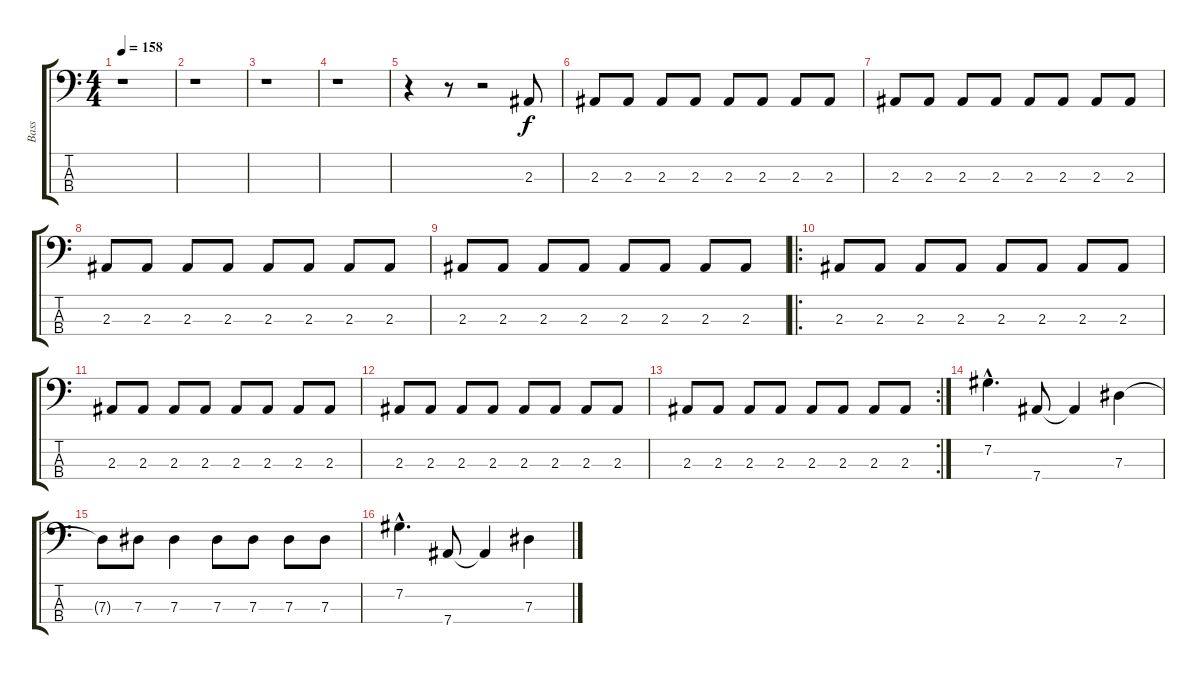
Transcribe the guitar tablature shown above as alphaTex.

\track ("Bass" "Bass") {instrument electricbasspick}
\staff {score tabs}
\tuning (Gb2 Db2 Ab1 Eb1) {hide}
\ts (4 4)
\tempo 158
\clef f4
\ks c
r.1{dy f instrument electricbasspick} |
r.1 |
r.1 |
r.1 |
r.4 r.8 r.2 2.3.8 |
2.3.8 2.3.8 2.3.8 2.3.8 2.3.8 2.3.8 2.3.8 2.3.8 |
2.3.8 2.3.8 2.3.8 2.3.8 2.3.8 2.3.8 2.3.8 2.3.8 |
2.3.8 2.3.8 2.3.8 2.3.8 2.3.8 2.3.8 2.3.8 2.3.8 |
2.3.8 2.3.8 2.3.8 2.3.8 2.3.8 2.3.8 2.3.8 2.3.8 |
\ro
2.3.8 2.3.8 2.3.8 2.3.8 2.3.8 2.3.8 2.3.8 2.3.8 |
2.3.8 2.3.8 2.3.8 2.3.8 2.3.8 2.3.8 2.3.8 2.3.8 |
2.3.8 2.3.8 2.3.8 2.3.8 2.3.8 2.3.8 2.3.8 2.3.8 |
\rc 2
2.3.8 2.3.8 2.3.8 2.3.8 2.3.8 2.3.8 2.3.8 2.3.8 |
7.2{hac}.4{d} 7.4.8 7.4{t}.4 7.3.4 |
7.3{t}.8 7.3.8 7.3.4 7.3.8 7.3.8 7.3.8 7.3.8 |
7.2{hac}.4{d} 7.4.8 7.4{t}.4 7.3.4
